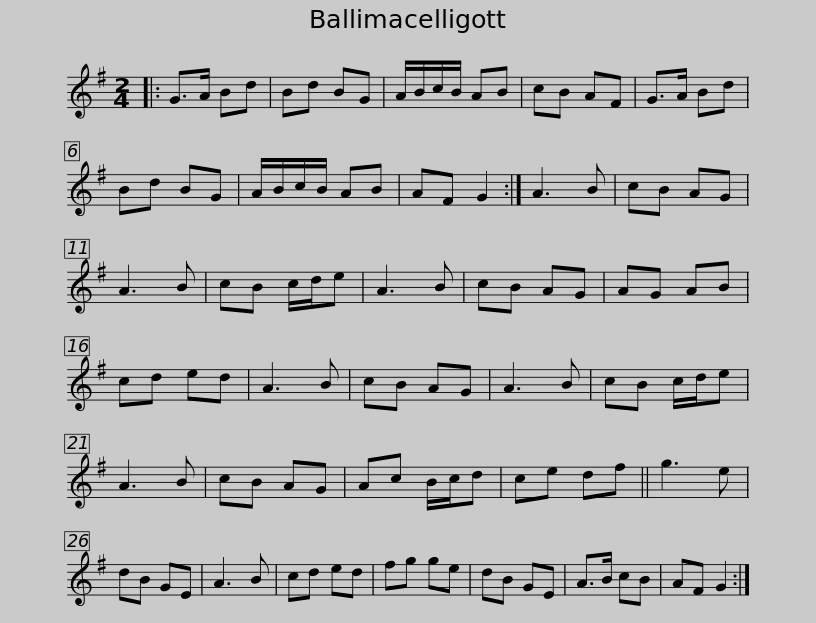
X:1
L:1/8
M:2/4
I:linebreak $
K:G
V:1 treble
V:1
|: G>A Bd | Bd BG | A/B/c/B/ AB | cB AF | G>A Bd | %5
 Bd BG | A/B/c/B/ AB | AF G2 :| A3 B | cB AG |$ %10
 A3 B | cB c/d/e | A3 B | cB AG | AG AB | %15
 cd ed | A3 B | cB AG | A3 B | cB c/d/e | %20
 A3 B | cB AG |$ Ac B/c/d | ce df || g3 e | %25
 dB GE | A3 B | cd ed | fg ge | dB GE | %30
 A>B cB | AF G2 :| %32
